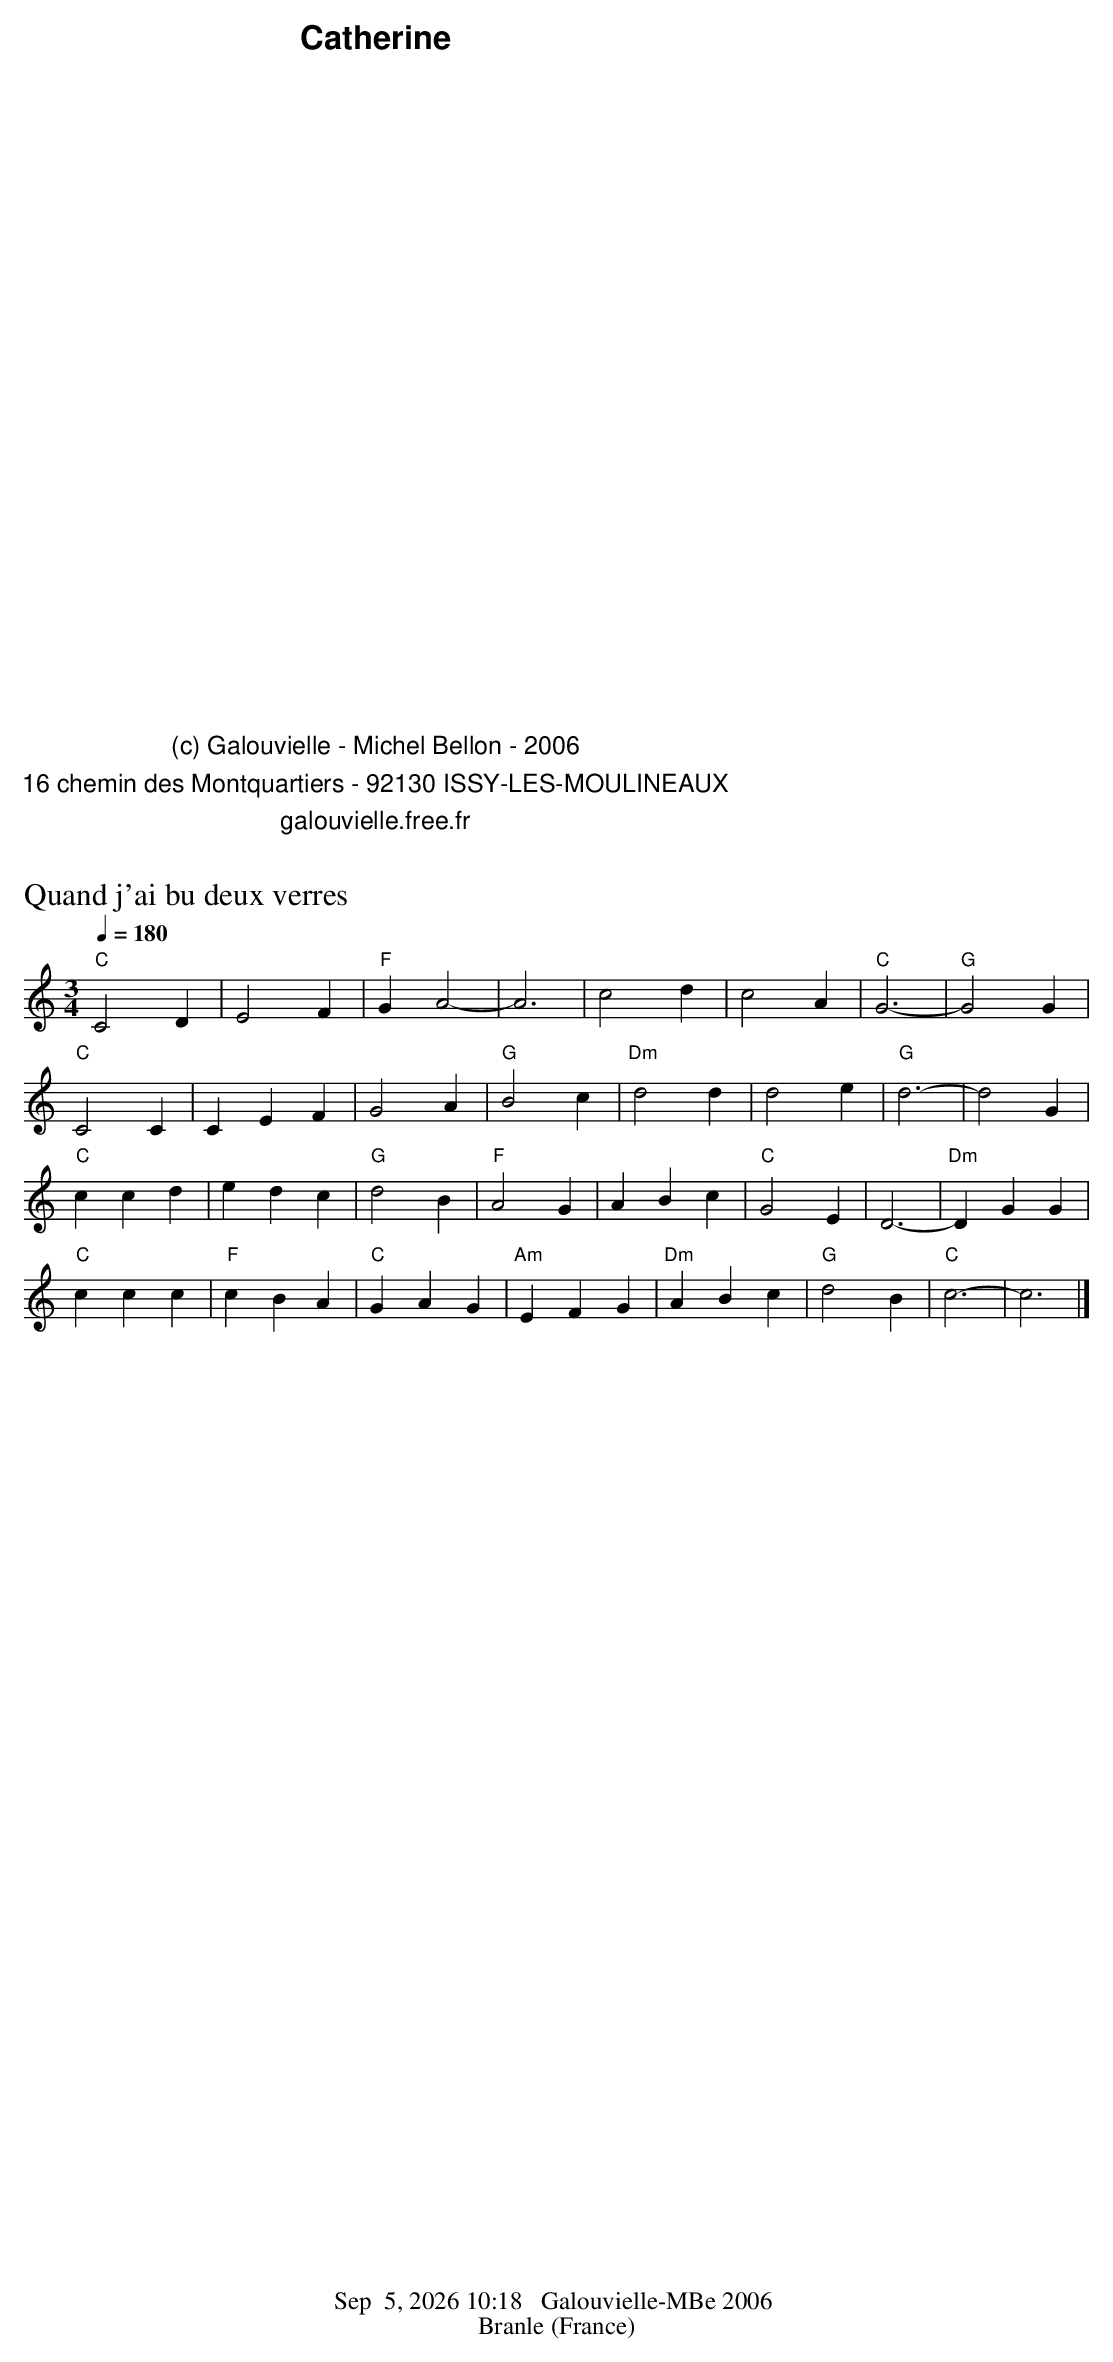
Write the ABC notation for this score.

X:1
T:Quand j'ai bu deux verres
C:
O:Ecosse
M:3/4
L:1/4
Q:1/4=180
K:C                           % key
V:1                          % voice 1
"C"C2D | E2F | "F"GA2- | A3 | c2d | c2A | "C"G3- | "G"G2G |
"C"C2C | CEF | G2A | "G"B2c | "Dm"d2d | d2e | "G"d3- | d2G |
"C"ccd | edc | "G"d2B | "F"A2G | ABc | "C"G2E | D3- | "Dm"DGG |
"C"ccc | "F"cBA | "C"GAG | "Am"EFG | "Dm"ABc | "G"d2B | "C"c3 - | c3 |]
